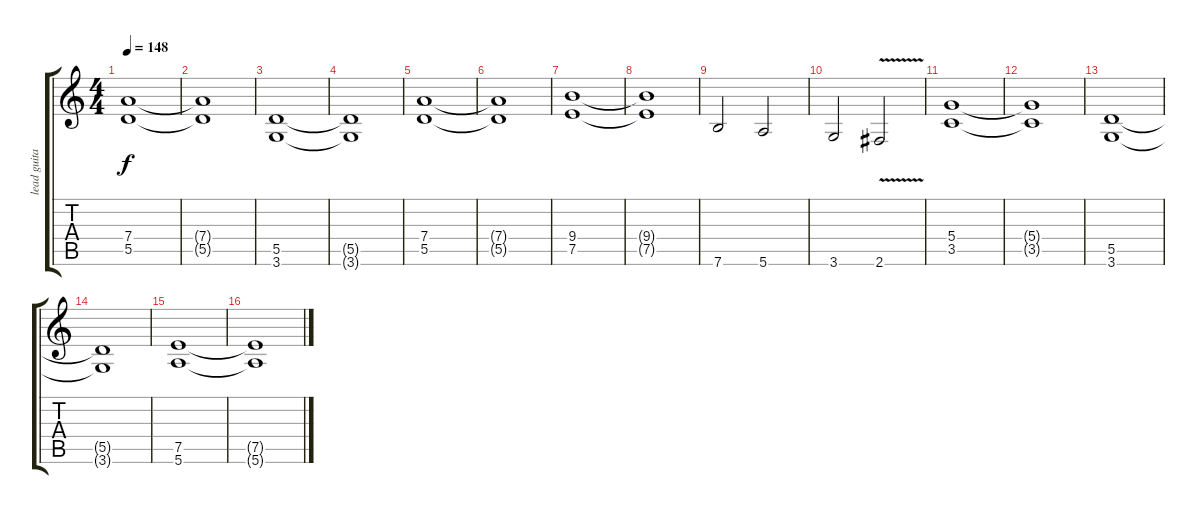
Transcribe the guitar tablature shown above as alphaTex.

\track ("lead guitar" "lead guita") {instrument distortionguitar}
\staff {score tabs}
\tuning (E4 B3 G3 D3 A2 E2) {hide}
\ts (4 4)
\tempo 148
\clef g2
\ks c
(7.4 5.5).1{dy f} |
(7.4{t} 5.5{t}).1 |
(5.5 3.6).1 |
(5.5{t} 3.6{t}).1 |
(7.4 5.5).1 |
(7.4{t} 5.5{t}).1 |
(9.4 7.5).1 |
(9.4{t} 7.5{t}).1 |
7.6.2 5.6.2 |
3.6.2 2.6{v}.2 |
(5.4 3.5).1 |
(5.4{t} 3.5{t}).1 |
(5.5 3.6).1 |
(5.5{t} 3.6{t}).1 |
(7.5 5.6).1 |
(7.5{t} 5.6{t}).1
